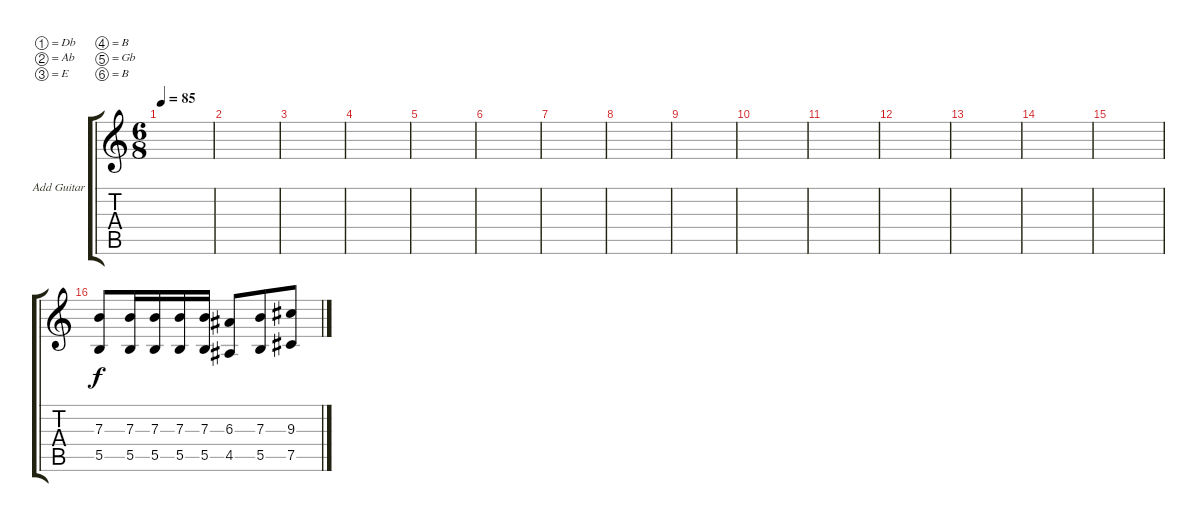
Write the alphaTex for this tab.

\defaultSystemsLayout 4
\bracketExtendMode groupsimilarinstruments
\firstSystemTrackNameOrientation horizontal
\otherSystemsTrackNameOrientation horizontal
\track ("Add Guitar" "Add Guitar") {instrument distortionguitar}
\staff {score tabs}
\tuning (Db4 Ab3 E3 B2 Gb2 B1)
\ts (6 8)
\tempo 85
\clef g2
\scale
0.333333
\ks c
|
\scale
0.333333 |
\scale
0.333333 |
\scale
0.333333 |
\scale
0.333333 |
\scale
0.333333 |
\scale
0.333333 |
\scale
0.333333 |
\scale
0.333333 |
\scale
0.333333 |
\scale
0.333333 |
\scale
0.333333 |
\scale
0.333333 |
\scale
0.333333 |
\scale
0.333333 |
\scale
0.333333 (5.5 7.3).8 (5.5 7.3).16 (5.5 7.3).16 (5.5 7.3).16 (5.5 7.3).16 (4.5 6.3).8 (5.5 7.3).8 (7.5 9.3).8
